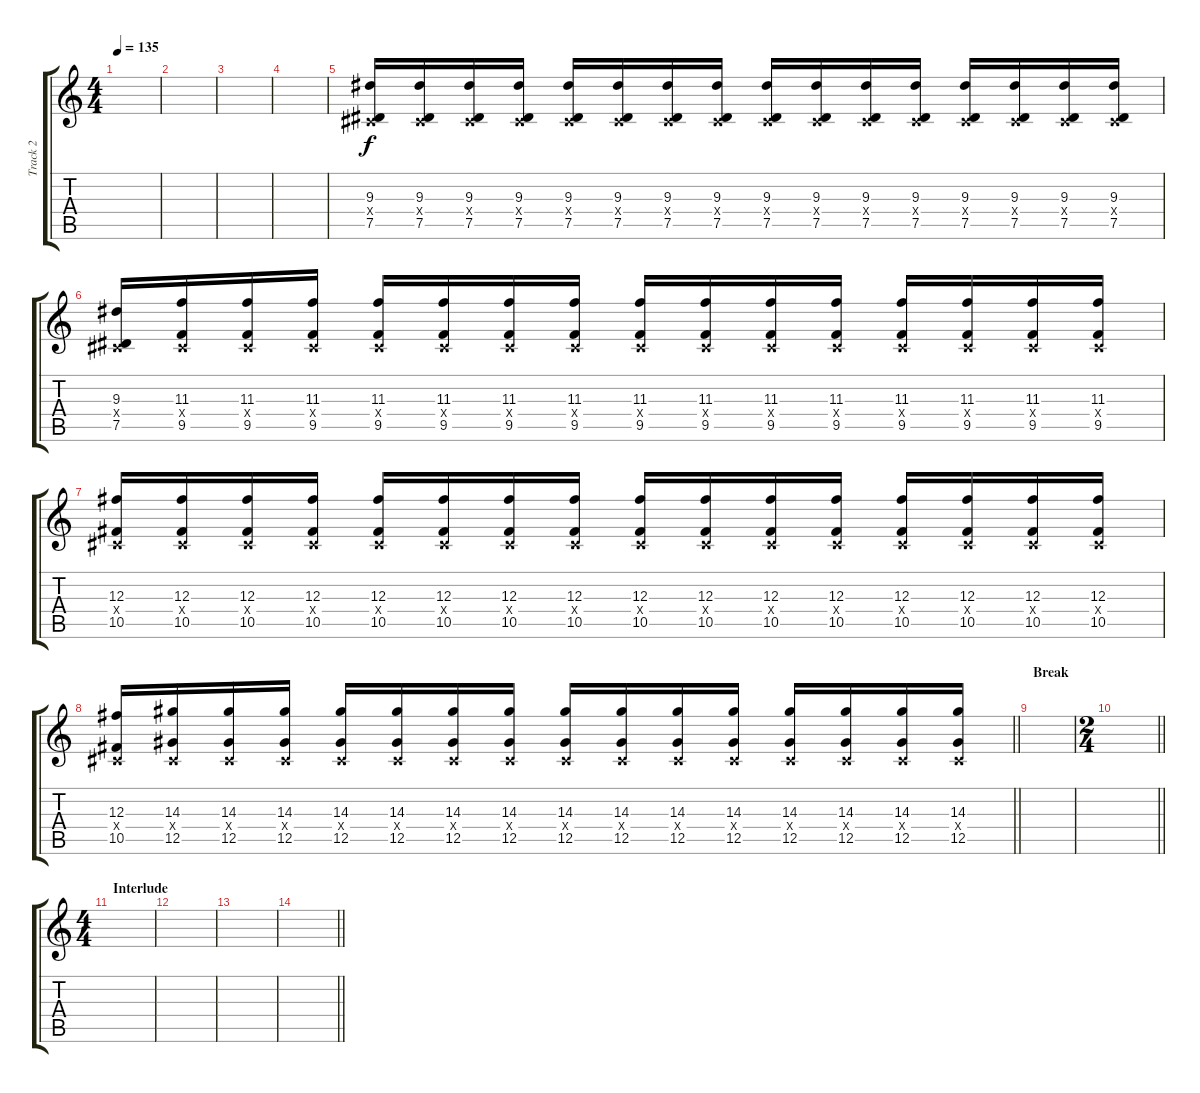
\track ("Track 2" "Track 2") {instrument overdrivenguitar}
\staff {score tabs}
\tuning (Eb4 Bb3 Gb3 Db3 Ab2 Db2) {hide}
\ts (4 4)
\tempo 135
\clef g2
\ks c
|
|
|
|
(9.3 0.4{x} 7.5).16 (9.3 0.4{x} 7.5).16 (9.3 0.4{x} 7.5).16 (9.3 0.4{x} 7.5).16 (9.3 0.4{x} 7.5).16 (9.3 0.4{x} 7.5).16 (9.3 0.4{x} 7.5).16 (9.3 0.4{x} 7.5).16 (9.3 0.4{x} 7.5).16 (9.3 0.4{x} 7.5).16 (9.3 0.4{x} 7.5).16 (9.3 0.4{x} 7.5).16 (9.3 0.4{x} 7.5).16 (9.3 0.4{x} 7.5).16 (9.3 0.4{x} 7.5).16 (9.3 0.4{x} 7.5).16 |
(9.3 0.4{x} 7.5).16 (11.3 0.4{x} 9.5).16 (11.3 0.4{x} 9.5).16 (11.3 0.4{x} 9.5).16 (11.3 0.4{x} 9.5).16 (11.3 0.4{x} 9.5).16 (11.3 0.4{x} 9.5).16 (11.3 0.4{x} 9.5).16 (11.3 0.4{x} 9.5).16 (11.3 0.4{x} 9.5).16 (11.3 0.4{x} 9.5).16 (11.3 0.4{x} 9.5).16 (11.3 0.4{x} 9.5).16 (11.3 0.4{x} 9.5).16 (11.3 0.4{x} 9.5).16 (11.3 0.4{x} 9.5).16 |
(12.3 0.4{x} 10.5).16 (12.3 0.4{x} 10.5).16 (12.3 0.4{x} 10.5).16 (12.3 0.4{x} 10.5).16 (12.3 0.4{x} 10.5).16 (12.3 0.4{x} 10.5).16 (12.3 0.4{x} 10.5).16 (12.3 0.4{x} 10.5).16 (12.3 0.4{x} 10.5).16 (12.3 0.4{x} 10.5).16 (12.3 0.4{x} 10.5).16 (12.3 0.4{x} 10.5).16 (12.3 0.4{x} 10.5).16 (12.3 0.4{x} 10.5).16 (12.3 0.4{x} 10.5).16 (12.3 0.4{x} 10.5).16 |
\barLineRight lightlight
(12.3 0.4{x} 10.5).16 (14.3 0.4{x} 12.5).16 (14.3 0.4{x} 12.5).16 (14.3 0.4{x} 12.5).16 (14.3 0.4{x} 12.5).16 (14.3 0.4{x} 12.5).16 (14.3 0.4{x} 12.5).16 (14.3 0.4{x} 12.5).16 (14.3 0.4{x} 12.5).16 (14.3 0.4{x} 12.5).16 (14.3 0.4{x} 12.5).16 (14.3 0.4{x} 12.5).16 (14.3 0.4{x} 12.5).16 (14.3 0.4{x} 12.5).16 (14.3 0.4{x} 12.5).16 (14.3 0.4{x} 12.5).16 |
\section ("" "Break")
|
\ts (2 4)
\barLineRight lightlight
|
\ts (4 4)
\section ("" "Interlude")
|
|
|
\barLineRight lightlight
